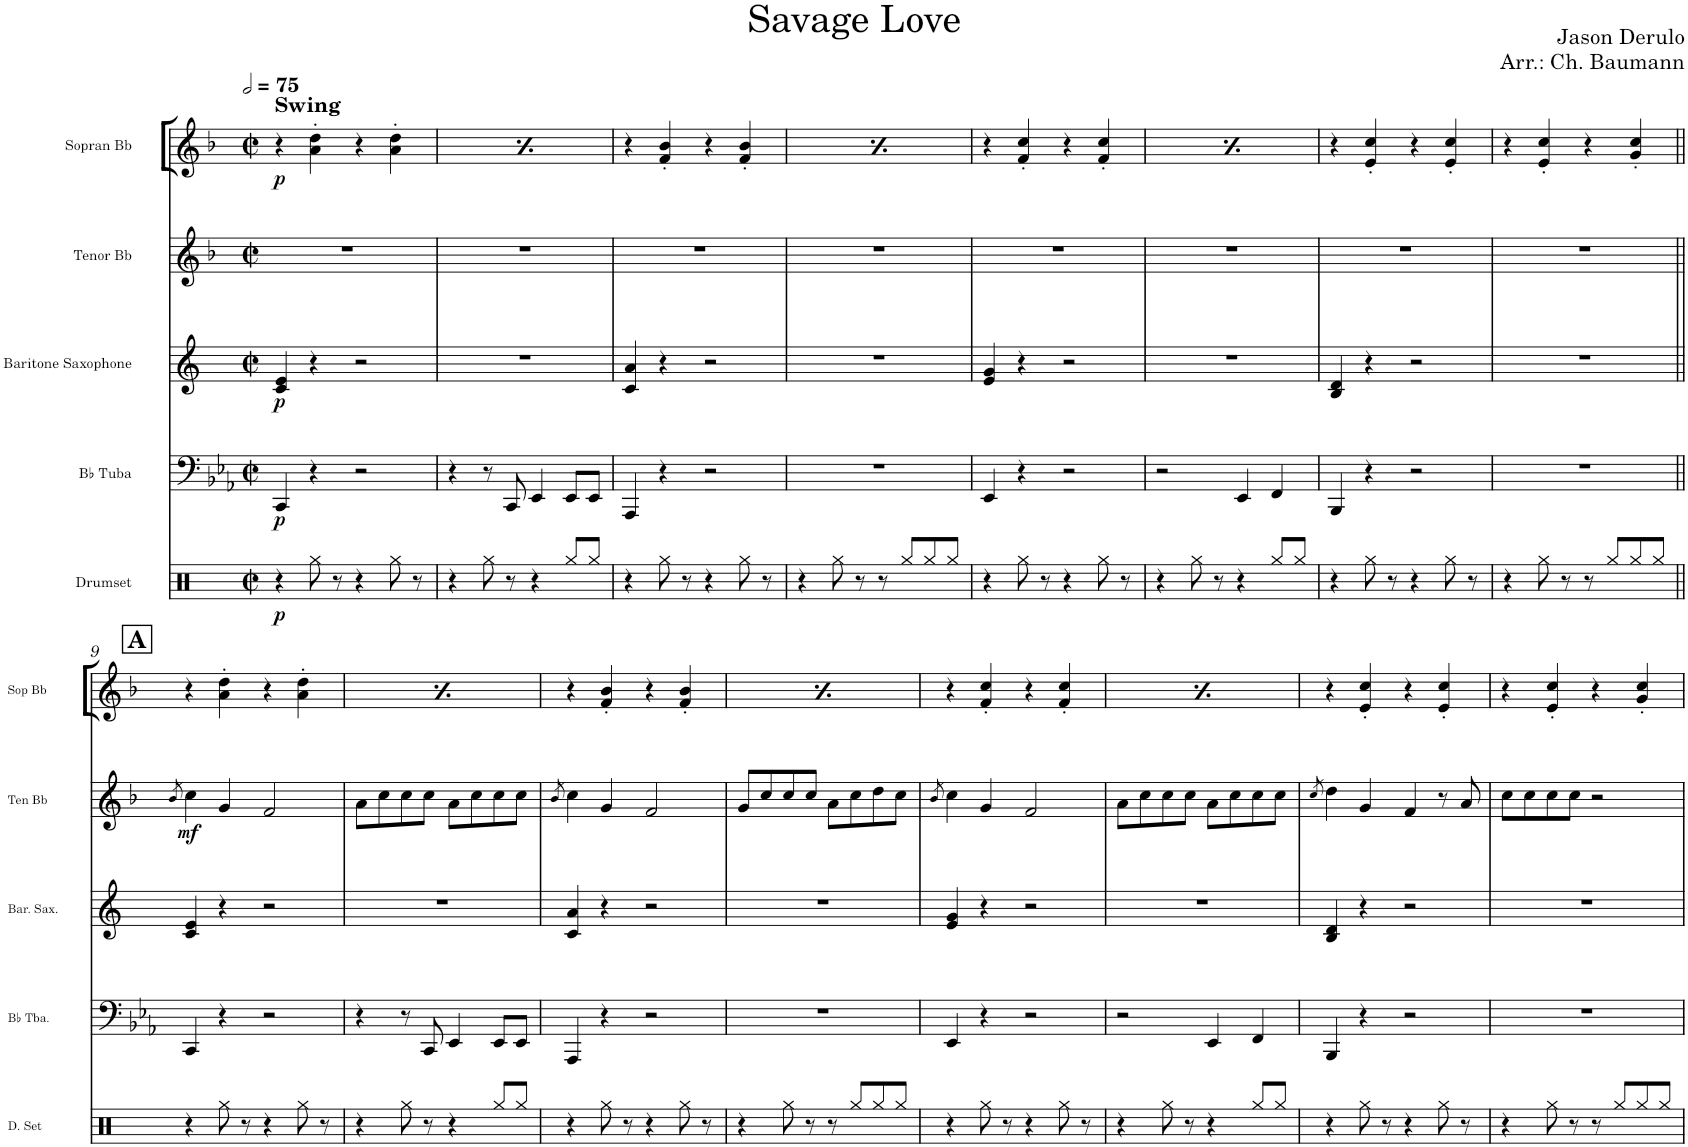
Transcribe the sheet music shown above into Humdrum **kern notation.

**kern	**dynam	**kern	**dynam	**kern	**dynam	**kern	**dynam	**kern	**dynam
*part5	*part5	*part4	*part4	*part3	*part3	*part2	*part2	*part1	*part1
*staff5	*staff5	*staff4	*staff4	*staff3	*staff3	*staff2	*staff2	*staff1	*staff1
*I"Drumset	*	*I"Bb Tuba	*	*I"Baritone Saxophone	*	*I"Tenor Bb	*	*I"Sopran Bb	*
*I'D. Set	*	*I'Bb Tba.	*	*I'Bar. Sax.	*	*I'Ten Bb	*	*I'Sop Bb	*
*clefX	*	*clefF4	*	*clefG2	*	*clefG2	*	*clefG2	*
*	*	*	*	*Trd12c21	*	*Trd8c14	*	*Trd1c2	*
*k[]	*	*k[b-e-a-]	*	*k[]	*	*k[b-]	*	*k[b-]	*
*M2/2	*	*M2/2	*	*M2/2	*	*M2/2	*	*M2/2	*
*met(c|)	*	*met(c|)	*	*met(c|)	*	*met(c|)	*	*met(c|)	*
*MM150	*	*MM150	*	*MM150	*	*MM150	*	*MM150	*
=1	=1	=1	=1	=1	=1	=1	=1	=1	=1
!	!	!	!	!	!	!	!	!LO:TX:a:B:t=Swing	!
!	!LO:DY:b	!	!LO:DY:b	!	!LO:DY:b	!	!	!	!LO:DY:b
4r	p	4CC/	p	4c/ 4e/	p	1r	.	4r	p
8Rgg\	.	4r	.	4r	.	.	.	4a\' 4dd\'	.
8r	.	.	.	.	.	.	.	.	.
4r	.	2r	.	2r	.	.	.	4r	.
8Rgg\	.	.	.	.	.	.	.	4a\' 4dd\'	.
8r	.	.	.	.	.	.	.	.	.
=2	=2	=2	=2	=2	=2	=2	=2	=2	=2
*	*	*	*	*	*	*	*	*MM150	*
!	!	!	!	!	!	!	!	!LO:TX:a:B:t=Swing	!
!	!	!	!	!	!	!	!	!	!LO:DY:b
4r	.	4r	.	1r	.	1r	.	4r	p
8Rgg\	.	8r	.	.	.	.	.	4a\' 4dd\'	.
8r	.	8CC/	.	.	.	.	.	.	.
4r	.	4EE-/	.	.	.	.	.	4r	.
8Rgg/L	.	8EE-/L	.	.	.	.	.	4a\' 4dd\'	.
8Rgg/J	.	8EE-/J	.	.	.	.	.	.	.
=3	=3	=3	=3	=3	=3	=3	=3	=3	=3
4r	.	4AAA-/	.	4c/ 4a/	.	1r	.	4r	.
8Rgg\	.	4r	.	4r	.	.	.	4f/' 4b-/'	.
8r	.	.	.	.	.	.	.	.	.
4r	.	2r	.	2r	.	.	.	4r	.
8Rgg\	.	.	.	.	.	.	.	4f/' 4b-/'	.
8r	.	.	.	.	.	.	.	.	.
=4	=4	=4	=4	=4	=4	=4	=4	=4	=4
4r	.	1r	.	1r	.	1r	.	4r	.
8Rgg\	.	.	.	.	.	.	.	4f/' 4b-/'	.
8r	.	.	.	.	.	.	.	.	.
8r	.	.	.	.	.	.	.	4r	.
8Rgg/L	.	.	.	.	.	.	.	.	.
8Rgg/	.	.	.	.	.	.	.	4f/' 4b-/'	.
8Rgg/J	.	.	.	.	.	.	.	.	.
=5	=5	=5	=5	=5	=5	=5	=5	=5	=5
4r	.	4EE-/	.	4e/ 4g/	.	1r	.	4r	.
8Rgg\	.	4r	.	4r	.	.	.	4f/' 4cc/'	.
8r	.	.	.	.	.	.	.	.	.
4r	.	2r	.	2r	.	.	.	4r	.
8Rgg\	.	.	.	.	.	.	.	4f/' 4cc/'	.
8r	.	.	.	.	.	.	.	.	.
=6	=6	=6	=6	=6	=6	=6	=6	=6	=6
4r	.	2r	.	1r	.	1r	.	4r	.
8Rgg\	.	.	.	.	.	.	.	4f/' 4cc/'	.
8r	.	.	.	.	.	.	.	.	.
4r	.	4EE-/	.	.	.	.	.	4r	.
8Rgg/L	.	4FF/	.	.	.	.	.	4f/' 4cc/'	.
8Rgg/J	.	.	.	.	.	.	.	.	.
=7	=7	=7	=7	=7	=7	=7	=7	=7	=7
4r	.	4BBB-/	.	4B/ 4d/	.	1r	.	4r	.
8Rgg\	.	4r	.	4r	.	.	.	4e/' 4cc/'	.
8r	.	.	.	.	.	.	.	.	.
4r	.	2r	.	2r	.	.	.	4r	.
8Rgg\	.	.	.	.	.	.	.	4e/' 4cc/'	.
8r	.	.	.	.	.	.	.	.	.
=8	=8	=8	=8	=8	=8	=8	=8	=8	=8
4r	.	1r	.	1r	.	1r	.	4r	.
8Rgg\	.	.	.	.	.	.	.	4e/' 4cc/'	.
8r	.	.	.	.	.	.	.	.	.
8r	.	.	.	.	.	.	.	4r	.
8Rgg/L	.	.	.	.	.	.	.	.	.
8Rgg/	.	.	.	.	.	.	.	4g/' 4cc/'	.
8Rgg/J	.	.	.	.	.	.	.	.	.
!!LO:LB:g=z
!!LO:REH:place=s1:a:B:cj:fs=14:t=A
=9||	=9||	=9||	=9||	=9||	=9||	=9||	=9||	=9||	=9||
.	.	.	.	.	.	8qb-/	.	.	.
!	!	!	!	!	!	!	!LO:DY:b	!	!
4r	.	4CC/	.	4c/ 4e/	.	4cc\	mf	4r	.
8Rgg\	.	4r	.	4r	.	4g/	.	4a\' 4dd\'	.
8r	.	.	.	.	.	.	.	.	.
4r	.	2r	.	2r	.	2f/	.	4r	.
8Rgg\	.	.	.	.	.	.	.	4a\' 4dd\'	.
8r	.	.	.	.	.	.	.	.	.
!!LO:REH:place=s1:a:B:cj:fs=14:t=A
=10	=10	=10	=10	=10	=10	=10	=10	=10	=10
4r	.	4r	.	1r	.	8a\L	.	4r	.
.	.	.	.	.	.	8cc\	.	.	.
8Rgg\	.	8r	.	.	.	8cc\	.	4a\' 4dd\'	.
8r	.	8CC/	.	.	.	8cc\J	.	.	.
4r	.	4EE-/	.	.	.	8a\L	.	4r	.
.	.	.	.	.	.	8cc\	.	.	.
8Rgg/L	.	8EE-/L	.	.	.	8cc\	.	4a\' 4dd\'	.
8Rgg/J	.	8EE-/J	.	.	.	8cc\J	.	.	.
=11	=11	=11	=11	=11	=11	=11	=11	=11	=11
.	.	.	.	.	.	8qb-/	.	.	.
4r	.	4AAA-/	.	4c/ 4a/	.	4cc\	.	4r	.
8Rgg\	.	4r	.	4r	.	4g/	.	4f/' 4b-/'	.
8r	.	.	.	.	.	.	.	.	.
4r	.	2r	.	2r	.	2f/	.	4r	.
8Rgg\	.	.	.	.	.	.	.	4f/' 4b-/'	.
8r	.	.	.	.	.	.	.	.	.
=12	=12	=12	=12	=12	=12	=12	=12	=12	=12
4r	.	1r	.	1r	.	8g/L	.	4r	.
.	.	.	.	.	.	8cc/	.	.	.
8Rgg\	.	.	.	.	.	8cc/	.	4f/' 4b-/'	.
8r	.	.	.	.	.	8cc/J	.	.	.
8r	.	.	.	.	.	8a\L	.	4r	.
8Rgg/L	.	.	.	.	.	8cc\	.	.	.
8Rgg/	.	.	.	.	.	8dd\	.	4f/' 4b-/'	.
8Rgg/J	.	.	.	.	.	8cc\J	.	.	.
=13	=13	=13	=13	=13	=13	=13	=13	=13	=13
.	.	.	.	.	.	8qb-/	.	.	.
4r	.	4EE-/	.	4e/ 4g/	.	4cc\	.	4r	.
8Rgg\	.	4r	.	4r	.	4g/	.	4f/' 4cc/'	.
8r	.	.	.	.	.	.	.	.	.
4r	.	2r	.	2r	.	2f/	.	4r	.
8Rgg\	.	.	.	.	.	.	.	4f/' 4cc/'	.
8r	.	.	.	.	.	.	.	.	.
=14	=14	=14	=14	=14	=14	=14	=14	=14	=14
4r	.	2r	.	1r	.	8a\L	.	4r	.
.	.	.	.	.	.	8cc\	.	.	.
8Rgg\	.	.	.	.	.	8cc\	.	4f/' 4cc/'	.
8r	.	.	.	.	.	8cc\J	.	.	.
4r	.	4EE-/	.	.	.	8a\L	.	4r	.
.	.	.	.	.	.	8cc\	.	.	.
8Rgg/L	.	4FF/	.	.	.	8cc\	.	4f/' 4cc/'	.
8Rgg/J	.	.	.	.	.	8cc\J	.	.	.
=15	=15	=15	=15	=15	=15	=15	=15	=15	=15
.	.	.	.	.	.	8qcc/	.	.	.
4r	.	4BBB-/	.	4B/ 4d/	.	4dd\	.	4r	.
8Rgg\	.	4r	.	4r	.	4g/	.	4e/' 4cc/'	.
8r	.	.	.	.	.	.	.	.	.
4r	.	2r	.	2r	.	4f/	.	4r	.
8Rgg\	.	.	.	.	.	8r	.	4e/' 4cc/'	.
8r	.	.	.	.	.	8a/	.	.	.
=16	=16	=16	=16	=16	=16	=16	=16	=16	=16
4r	.	1r	.	1r	.	8cc\L	.	4r	.
.	.	.	.	.	.	8cc\	.	.	.
8Rgg\	.	.	.	.	.	8cc\	.	4e/' 4cc/'	.
8r	.	.	.	.	.	8cc\J	.	.	.
8r	.	.	.	.	.	2r	.	4r	.
8Rgg/L	.	.	.	.	.	.	.	.	.
8Rgg/	.	.	.	.	.	.	.	4g/' 4cc/'	.
8Rgg/J	.	.	.	.	.	.	.	.	.
=	=	=	=	=	=	=	=	=	=
*-	*-	*-	*-	*-	*-	*-	*-	*-	*-
